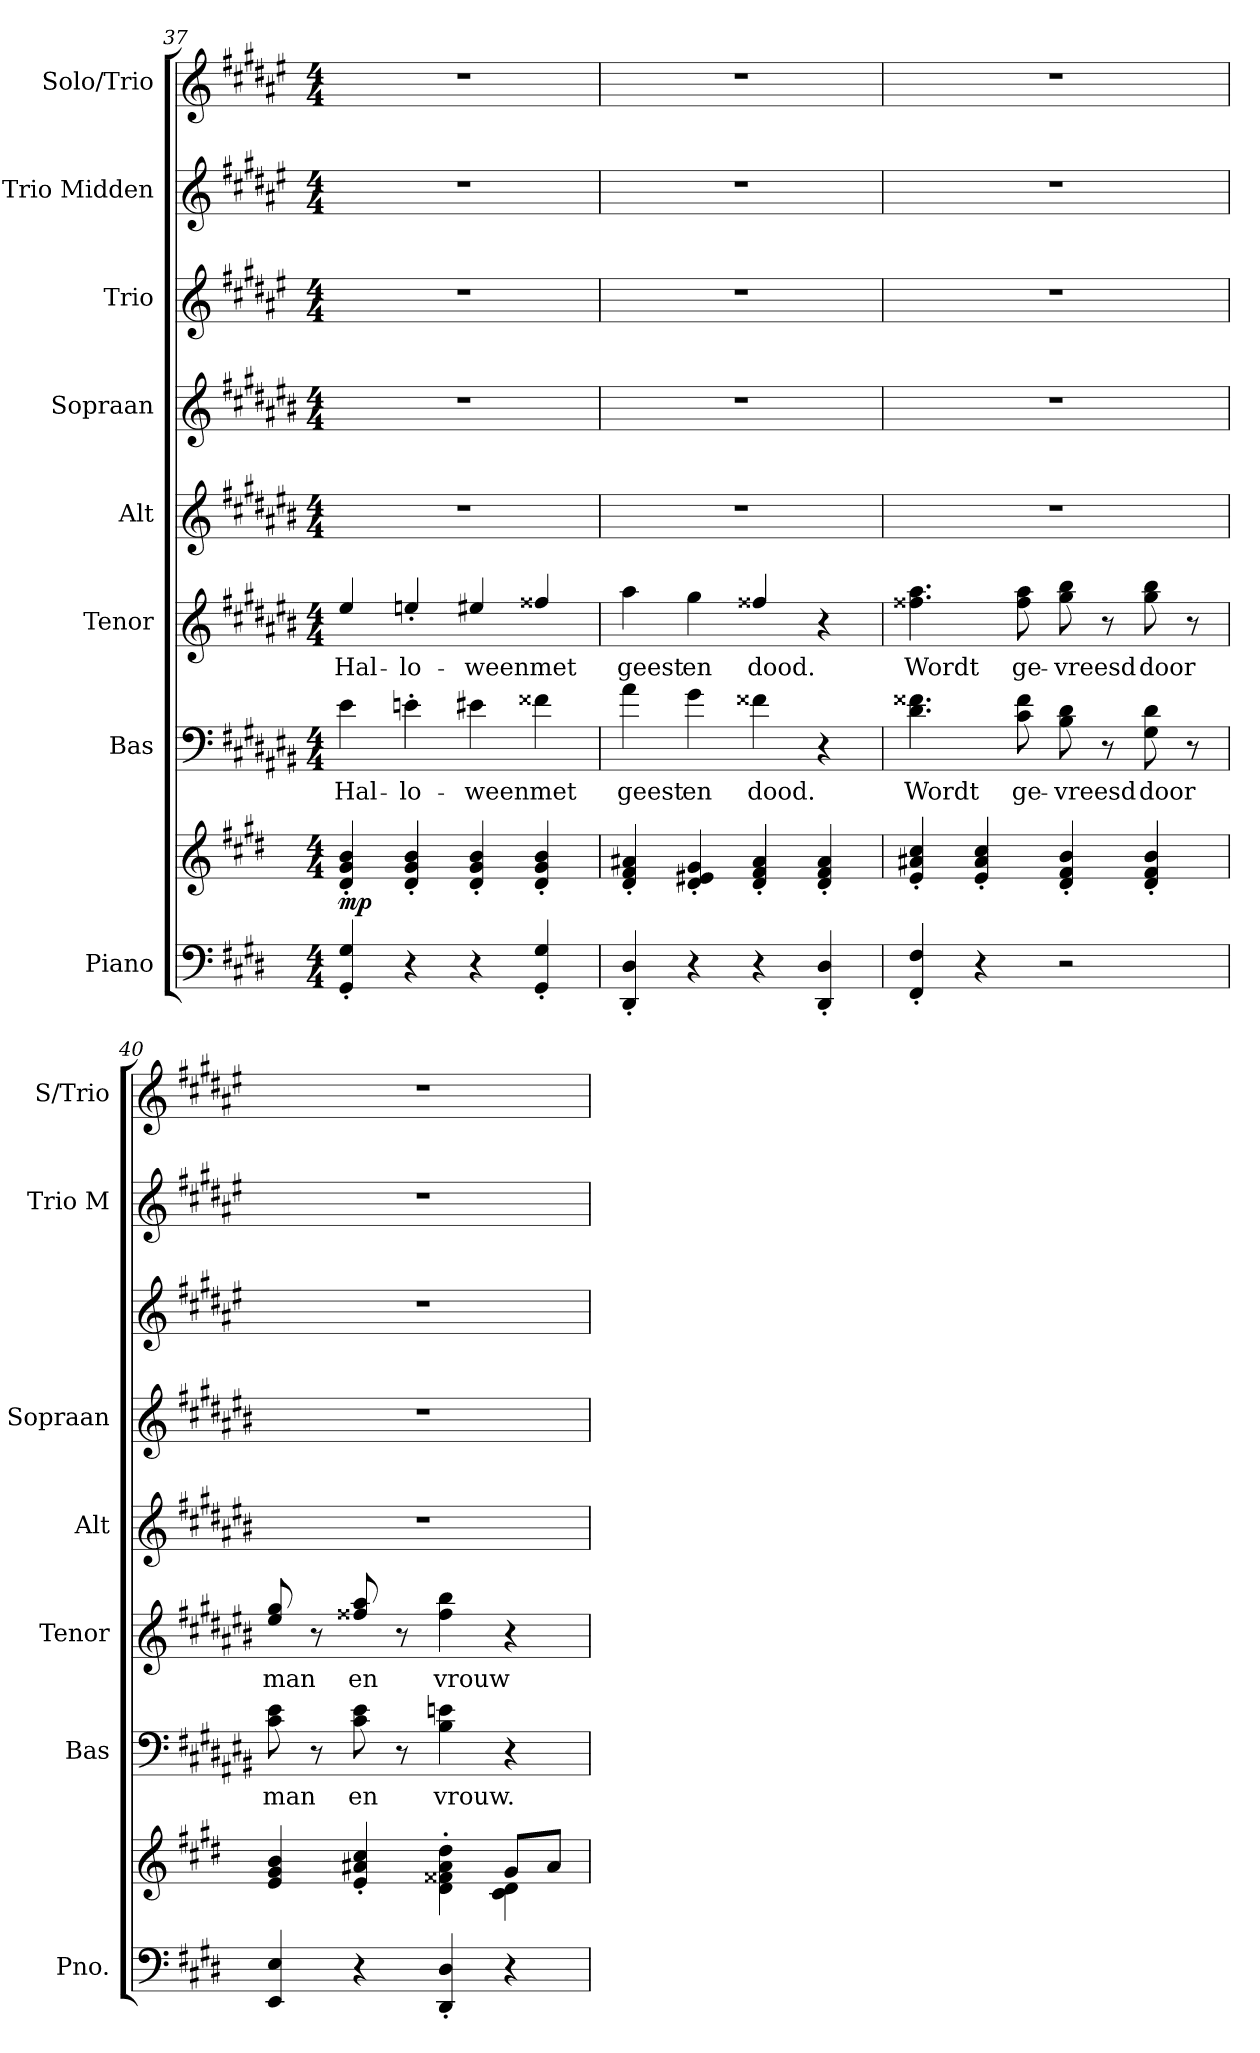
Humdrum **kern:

**kern	**kern	**dynam	**kern	**text	**kern	**text	**kern	**kern	**kern	**kern	**kern
*part8	*part8	*part8	*part7	*part7	*part6	*part6	*part5	*part4	*part3	*part2	*part1
*staff9	*staff8	*staff8/9	*staff7	*staff7	*staff6	*staff6	*staff5	*staff4	*staff3	*staff2	*staff1
*I"Piano	*	*	*I"Bas	*	*I"Tenor	*	*I"Alt	*I"Sopraan	*I"Trio	*I"Trio Midden	*I"Solo/Trio
*I'Pno.	*	*	*I'Bas	*	*I'Tenor	*	*I'Alt	*I'Sopraan	*	*I'Trio M	*I'S/Trio
*clefF4	*clefG2	*	*clefF4	*	*clefG2	*	*clefG2	*clefG2	*clefG2	*clefG2	*clefG2
*	*	*	*ITrd5c9	*	*ITrd5c9	*	*ITrd5c9	*ITrd5c9	*ITrd1c2	*ITrd1c2	*ITrd1c2
*k[f#c#g#d#]	*k[f#c#g#d#]	*	*k[f#c#g#d#]	*	*k[f#c#g#d#]	*	*k[f#c#g#d#]	*k[f#c#g#d#]	*k[f#c#g#d#]	*k[f#c#g#d#]	*k[f#c#g#d#]
*M4/4	*M4/4	*	*M4/4	*	*M4/4	*	*M4/4	*M4/4	*M4/4	*M4/4	*M4/4
=37	=37	=37	=37	=37	=37	=37	=37	=37	=37	=37	=37
!	!	!LO:DY:b	!	!LO:LY:b	!	!LO:LY:b	!	!	!	!	!
4GG#/' 4G#/'	4d#/' 4g#/' 4b/'	mp	4G#\	Hal-	4g#/	Hal-	1r	1r	1r	1r	1r
!	!	!	!	!LO:LY:b	!	!LO:LY:b	!	!	!	!	!
4r	4d#/' 4g#/' 4b/'	.	4Gn'\	-lo-	4gn'/	-lo-	.	.	.	.	.
!	!	!	!	!LO:LY:b	!	!LO:LY:b	!	!	!	!	!
4r	4d#/' 4g#/' 4b/'	.	4G#X\	-ween	4g#X/	-ween	.	.	.	.	.
!	!	!	!	!LO:LY:b	!	!LO:LY:b	!	!	!	!	!
4GG#/' 4G#/'	4d#/' 4g#/' 4b/'	.	4A#X\	met	4a#X/	met	.	.	.	.	.
=38	=38	=38	=38	=38	=38	=38	=38	=38	=38	=38	=38
!	!	!	!	!LO:LY:b	!	!LO:LY:b	!	!	!	!	!
4DD#/' 4D#/'	4d#/' 4f#/' 4a#X/'	.	4c#\	geest	4cc#\	geest	1r	1r	1r	1r	1r
!	!	!	!	!LO:LY:b	!	!LO:LY:b	!	!	!	!	!
4r	4d#/' 4e#X/' 4g#/'	.	4B\	en	4b\	en	.	.	.	.	.
!	!	!	!	!LO:LY:b	!	!LO:LY:b	!	!	!	!	!
4r	4d#/' 4f#/' 4a#/'	.	4A#X\	dood.	4a#X/	dood.	.	.	.	.	.
4DD#/' 4D#/'	4d#/' 4f#/' 4a#/'	.	4r	.	4r	.	.	.	.	.	.
!!LO:PB:g=z
=39	=39	=39	=39	=39	=39	=39	=39	=39	=39	=39	=39
!	!	!	!	!LO:LY:b	!	!LO:LY:b	!	!	!	!	!
4FF#/' 4F#/'	4e/' 4a#X/' 4cc#/'	.	4.F#\ 4.A#X\	Wordt	4.a#X\ 4.cc#\	Wordt	1r	1r	1r	1r	1r
4r	4e/' 4a#/' 4cc#/'	.	.	.	.	.	.	.	.	.	.
!	!	!	!	!LO:LY:b	!	!LO:LY:b	!	!	!	!	!
.	.	.	8E\ 8A#\	ge-	8a#\ 8cc#\	ge-	.	.	.	.	.
!	!	!	!	!LO:LY:b	!	!LO:LY:b	!	!	!	!	!
2r	4d#/' 4f#/' 4b/'	.	8D#\ 8F#\	vreesd	8b\ 8dd#\	-vreesd	.	.	.	.	.
.	.	.	8r	.	8r	.	.	.	.	.	.
!	!	!	!	!LO:LY:b	!	!LO:LY:b	!	!	!	!	!
.	4d#/' 4f#/' 4b/'	.	8BB\ 8F#\	door	8b\ 8dd#\	door	.	.	.	.	.
.	.	.	8r	.	8r	.	.	.	.	.	.
=40	=40	=40	=40	=40	=40	=40	=40	=40	=40	=40	=40
*	*^	*	*	*	*	*	*	*	*	*	*
!	!	!	!	!	!LO:LY:b	!	!LO:LY:b	!	!	!	!	!
4EE/ 4E/	4e/ 4g#/ 4b/	2.ryy	.	8E\ 8G#\	man	8g#/ 8b/	man	1r	1r	1r	1r	1r
.	.	.	.	8r	.	8r	.	.	.	.	.	.
!	!	!	!	!	!LO:LY:b	!	!LO:LY:b	!	!	!	!	!
4r	4e/' 4a#X/' 4cc#/'	.	.	8E\ 8G#\	en	8a#X/ 8cc#/	en	.	.	.	.	.
.	.	.	.	8r	.	8r	.	.	.	.	.	.
!	!	!	!	!	!LO:LY:b	!	!LO:LY:b	!	!	!	!	!
4DD#/' 4D#/'	4d#\' 4f##X\' 4a#\' 4dd#\'	.	.	4D#\ 4Gn\	vrouw.	4a#\ 4dd#\	vrouw	.	.	.	.	.
4r	8g#/L	4c#\ 4d#\	.	4r	.	4r	.	.	.	.	.	.
.	8a#/J	.	.	.	.	.	.	.	.	.	.	.
*	*v	*v	*	*	*	*	*	*	*	*	*	*
=	=	=	=	=	=	=	=	=	=	=	=
*-	*-	*-	*-	*-	*-	*-	*-	*-	*-	*-	*-
